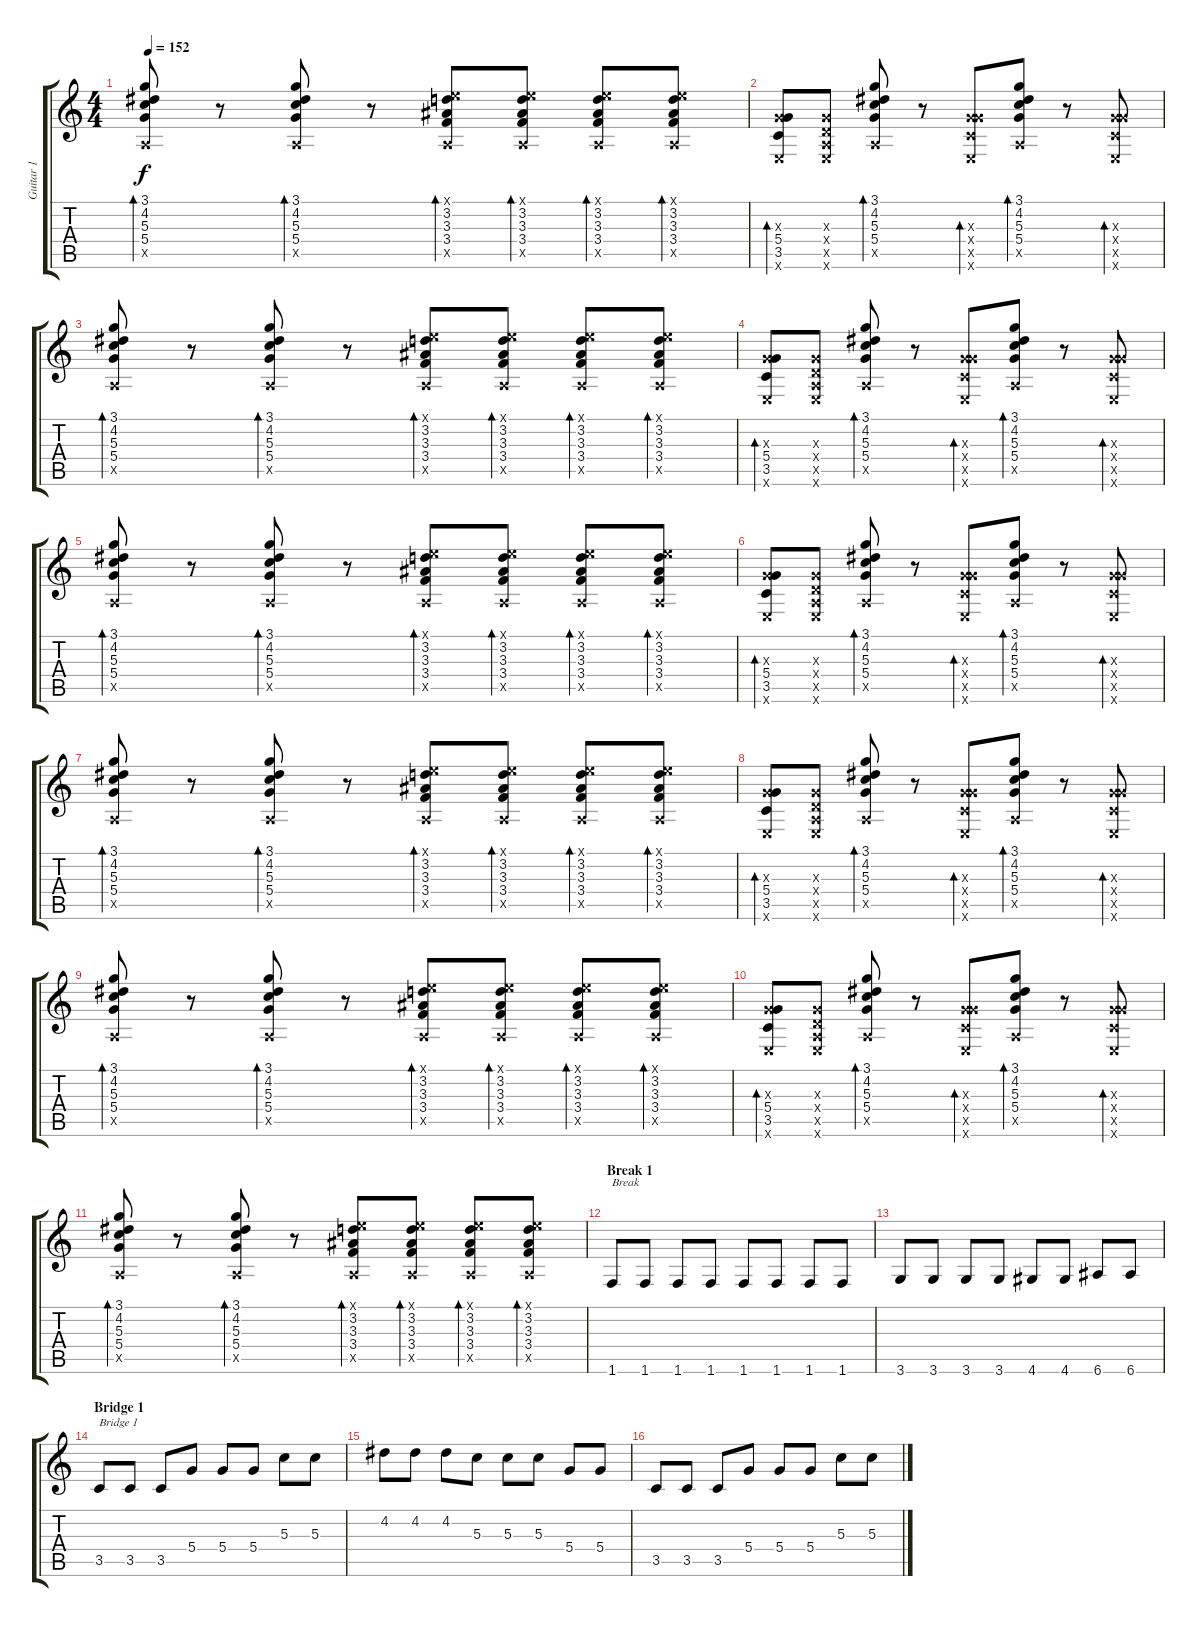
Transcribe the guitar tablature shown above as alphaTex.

\track ("Guitar 1" "Guitar 1") {instrument acousticguitarsteel}
\staff {score tabs}
\tuning (E4 B3 G3 D3 A2 E2) {hide}
\ts (4 4)
\tempo 152
\clef g2
\ks c
(3.1 4.2 5.3 5.4 0.5{x}).8{bd 30 dy f} r.8 (3.1 4.2 5.3 5.4 0.5{x}).8{bd 30} r.8 (0.1{x} 3.2 3.3 3.4 0.5{x}).8{bd 30} (0.1{x} 3.2 3.3 3.4 0.5{x}).8{bd 30} (0.1{x} 3.2 3.3 3.4 0.5{x}).8{bd 30} (0.1{x} 3.2 3.3 3.4 0.5{x}).8{bd 30} |
(0.3{x} 5.4 3.5 0.6{x}).8{bd 30} (0.3{x} 0.4{x} 0.5{x} 0.6{x}).8 (3.1 4.2 5.3 5.4 0.5{x}).8{bd 30} r.8 (0.3{x} 5.4{x} 3.5{x} 0.6{x}).8{bd 30} (3.1 4.2 5.3 5.4 0.5{x}).8{bd 30} r.8 (0.3{x} 5.4{x} 3.5{x} 0.6{x}).8{bd 30} |
(3.1 4.2 5.3 5.4 0.5{x}).8{bd 30} r.8 (3.1 4.2 5.3 5.4 0.5{x}).8{bd 30} r.8 (0.1{x} 3.2 3.3 3.4 0.5{x}).8{bd 30} (0.1{x} 3.2 3.3 3.4 0.5{x}).8{bd 30} (0.1{x} 3.2 3.3 3.4 0.5{x}).8{bd 30} (0.1{x} 3.2 3.3 3.4 0.5{x}).8{bd 30} |
(0.3{x} 5.4 3.5 0.6{x}).8{bd 30} (0.3{x} 0.4{x} 0.5{x} 0.6{x}).8 (3.1 4.2 5.3 5.4 0.5{x}).8{bd 30} r.8 (0.3{x} 5.4{x} 3.5{x} 0.6{x}).8{bd 30} (3.1 4.2 5.3 5.4 0.5{x}).8{bd 30} r.8 (0.3{x} 5.4{x} 3.5{x} 0.6{x}).8{bd 30} |
(3.1 4.2 5.3 5.4 0.5{x}).8{bd 30} r.8 (3.1 4.2 5.3 5.4 0.5{x}).8{bd 30} r.8 (0.1{x} 3.2 3.3 3.4 0.5{x}).8{bd 30} (0.1{x} 3.2 3.3 3.4 0.5{x}).8{bd 30} (0.1{x} 3.2 3.3 3.4 0.5{x}).8{bd 30} (0.1{x} 3.2 3.3 3.4 0.5{x}).8{bd 30} |
(0.3{x} 5.4 3.5 0.6{x}).8{bd 30} (0.3{x} 0.4{x} 0.5{x} 0.6{x}).8 (3.1 4.2 5.3 5.4 0.5{x}).8{bd 30} r.8 (0.3{x} 5.4{x} 3.5{x} 0.6{x}).8{bd 30} (3.1 4.2 5.3 5.4 0.5{x}).8{bd 30} r.8 (0.3{x} 5.4{x} 3.5{x} 0.6{x}).8{bd 30} |
(3.1 4.2 5.3 5.4 0.5{x}).8{bd 30} r.8 (3.1 4.2 5.3 5.4 0.5{x}).8{bd 30} r.8 (0.1{x} 3.2 3.3 3.4 0.5{x}).8{bd 30} (0.1{x} 3.2 3.3 3.4 0.5{x}).8{bd 30} (0.1{x} 3.2 3.3 3.4 0.5{x}).8{bd 30} (0.1{x} 3.2 3.3 3.4 0.5{x}).8{bd 30} |
(0.3{x} 5.4 3.5 0.6{x}).8{bd 30} (0.3{x} 0.4{x} 0.5{x} 0.6{x}).8 (3.1 4.2 5.3 5.4 0.5{x}).8{bd 30} r.8 (0.3{x} 5.4{x} 3.5{x} 0.6{x}).8{bd 30} (3.1 4.2 5.3 5.4 0.5{x}).8{bd 30} r.8 (0.3{x} 5.4{x} 3.5{x} 0.6{x}).8{bd 30} |
(3.1 4.2 5.3 5.4 0.5{x}).8{bd 30} r.8 (3.1 4.2 5.3 5.4 0.5{x}).8{bd 30} r.8 (0.1{x} 3.2 3.3 3.4 0.5{x}).8{bd 30} (0.1{x} 3.2 3.3 3.4 0.5{x}).8{bd 30} (0.1{x} 3.2 3.3 3.4 0.5{x}).8{bd 30} (0.1{x} 3.2 3.3 3.4 0.5{x}).8{bd 30} |
(0.3{x} 5.4 3.5 0.6{x}).8{bd 30} (0.3{x} 0.4{x} 0.5{x} 0.6{x}).8 (3.1 4.2 5.3 5.4 0.5{x}).8{bd 30} r.8 (0.3{x} 5.4{x} 3.5{x} 0.6{x}).8{bd 30} (3.1 4.2 5.3 5.4 0.5{x}).8{bd 30} r.8 (0.3{x} 5.4{x} 3.5{x} 0.6{x}).8{bd 30} |
(3.1 4.2 5.3 5.4 0.5{x}).8{bd 30} r.8 (3.1 4.2 5.3 5.4 0.5{x}).8{bd 30} r.8 (0.1{x} 3.2 3.3 3.4 0.5{x}).8{bd 30} (0.1{x} 3.2 3.3 3.4 0.5{x}).8{bd 30} (0.1{x} 3.2 3.3 3.4 0.5{x}).8{bd 30} (0.1{x} 3.2 3.3 3.4 0.5{x}).8{bd 30} |
\section ("" "Break 1")
1.6.8{txt "Break"} 1.6.8 1.6.8 1.6.8 1.6.8 1.6.8 1.6.8 1.6.8 |
3.6.8 3.6.8 3.6.8 3.6.8 4.6.8 4.6.8 6.6.8 6.6.8 |
\section ("" "Bridge 1")
3.5.8{txt "Bridge 1"} 3.5.8 3.5.8 5.4.8 5.4.8 5.4.8 5.3.8 5.3.8 |
4.2.8 4.2.8 4.2.8 5.3.8 5.3.8 5.3.8 5.4.8 5.4.8 |
3.5.8 3.5.8 3.5.8 5.4.8 5.4.8 5.4.8 5.3.8 5.3.8
